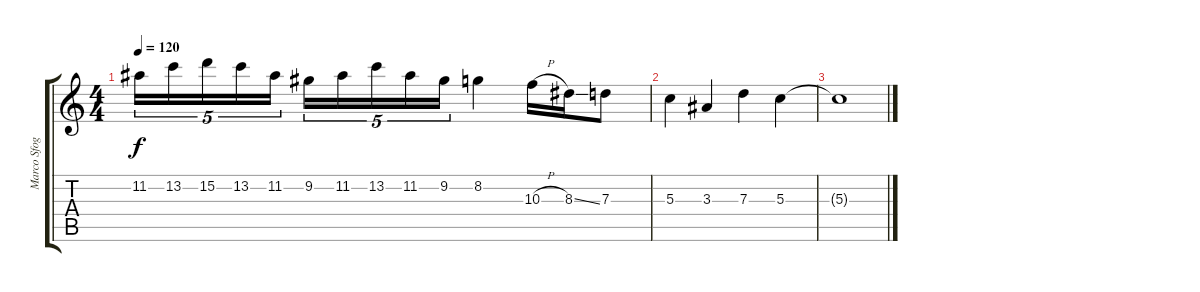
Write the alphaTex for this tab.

\track ("Marco Sfogli" "Marco Sfog") {instrument distortionguitar}
\staff {score tabs}
\tuning (E4 B3 G3 D3 A2 E2) {hide}
\ts (4 4)
\tempo 120
\clef g2
\ks c
11.2.16{tu (5 4) dy f} 13.2.16{tu (5 4)} 15.2.16{tu (5 4)} 13.2.16{tu (5 4)} 11.2.16{tu (5 4)} 9.2.16{tu (5 4)} 11.2.16{tu (5 4)} 13.2.16{tu (5 4)} 11.2.16{tu (5 4)} 9.2.16{tu (5 4)} 8.2.4 10.3{h}.16 8.3{ss}.16 7.3.8 |
5.3.4 3.3.4 7.3.4 5.3.4 |
5.3{t}.1
